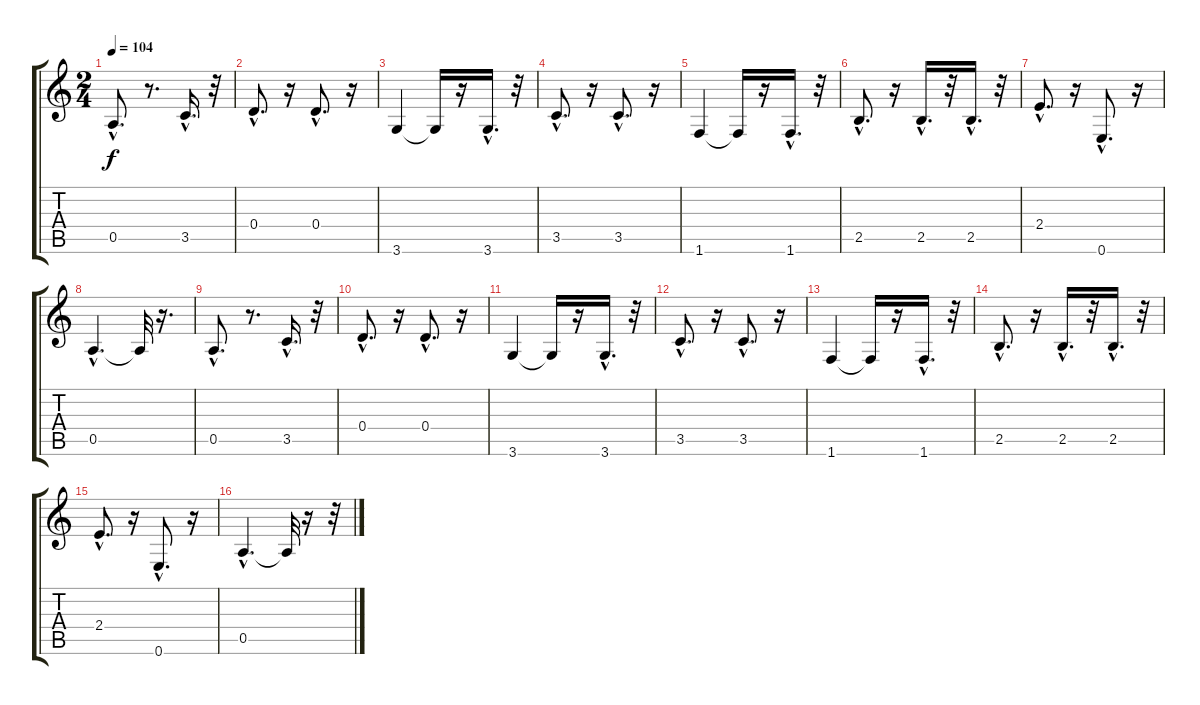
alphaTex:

\track "" {instrument acousticguitarnylon}
\staff {score tabs}
\tuning (E4 B3 G3 D3 A2 E2) {hide}
\ts (2 4)
\tempo 104
\clef g2
\ks c
0.5{hac}.8{d dy f} r.8{d} 3.5{hac}.16{d} r.32 |
0.4{hac}.8{d} r.16 0.4{hac}.8{d} r.16 |
3.6.4 3.6{t}.16 r.16 3.6{hac}.16{d} r.32 |
3.5{hac}.8{d} r.16 3.5{hac}.8{d} r.16 |
1.6.4 1.6{t}.16 r.16 1.6{hac}.16{d} r.32 |
2.5{hac}.8{d} r.16 2.5{hac}.16{d} r.32 2.5{hac}.16{d} r.32 |
2.4{hac}.8{d} r.16 0.6{hac}.8{d} r.16 |
0.5{hac}.4{d} 0.5{t}.32 r.16{d} |
0.5{hac}.8{d} r.8{d} 3.5{hac}.16{d} r.32 |
0.4{hac}.8{d} r.16 0.4{hac}.8{d} r.16 |
3.6.4 3.6{t}.16 r.16 3.6{hac}.16{d} r.32 |
3.5{hac}.8{d} r.16 3.5{hac}.8{d} r.16 |
1.6.4 1.6{t}.16 r.16 1.6{hac}.16{d} r.32 |
2.5{hac}.8{d} r.16 2.5{hac}.16{d} r.32 2.5{hac}.16{d} r.32 |
2.4{hac}.8{d} r.16 0.6{hac}.8{d} r.16 |
0.5{hac}.4{d} 0.5{t}.32 r.16 r.32
